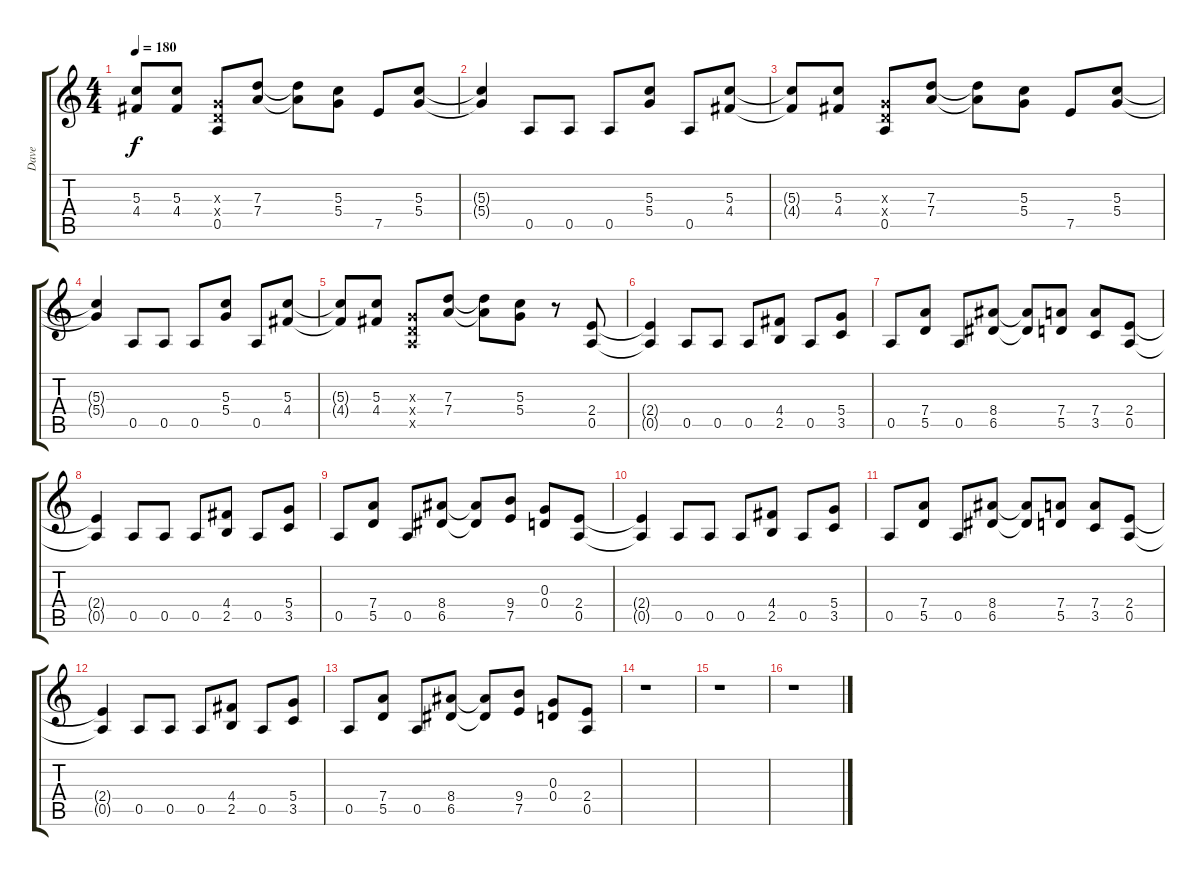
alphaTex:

\track ("Dave" "Dave") {instrument overdrivenguitar}
\staff {score tabs}
\tuning (E4 B3 G3 D3 A2 E2) {hide}
\ts (4 4)
\tempo 180
\clef g2
\ks c
(5.3{t} 4.4{t}).8{dy f} (5.3 4.4).8 (0.3{x} 0.4{x} 0.5).8 (7.3 7.4).8 (7.3{t} 7.4{t}).8 (5.3 5.4).8 7.5.8 (5.3 5.4).8 |
(5.3{t} 5.4{t}).4 0.5.8 0.5.8 0.5.8 (5.3 5.4).8 0.5.8 (5.3 4.4).8 |
(5.3{t} 4.4{t}).8 (5.3 4.4).8 (0.3{x} 0.4{x} 0.5).8 (7.3 7.4).8 (7.3{t} 7.4{t}).8 (5.3 5.4).8 7.5.8 (5.3 5.4).8 |
(5.3{t} 5.4{t}).4 0.5.8 0.5.8 0.5.8 (5.3 5.4).8 0.5.8 (5.3 4.4).8 |
(5.3{t} 4.4{t}).8 (5.3 4.4).8 (0.3{x} 0.4{x} 0.5{x}).8 (7.3 7.4).8 (7.3{t} 7.4{t}).8 (5.3 5.4).8 r.8 (2.4 0.5).8 |
(2.4{t} 0.5{t}).4 0.5.8 0.5.8 0.5.8 (4.4 2.5).8 0.5.8 (5.4 3.5).8 |
0.5.8 (7.4 5.5).8 0.5.8 (8.4 6.5).8 (8.4{t} 6.5{t}).8 (7.4 5.5).8 (7.4 3.5).8 (2.4 0.5).8 |
(2.4{t} 0.5{t}).4 0.5.8 0.5.8 0.5.8 (4.4 2.5).8 0.5.8 (5.4 3.5).8 |
0.5.8 (7.4 5.5).8 0.5.8 (8.4 6.5).8 (8.4{t} 6.5{t}).8 (9.4 7.5).8 (0.3 0.4).8 (2.4 0.5).8 |
(2.4{t} 0.5{t}).4 0.5.8 0.5.8 0.5.8 (4.4 2.5).8 0.5.8 (5.4 3.5).8 |
0.5.8 (7.4 5.5).8 0.5.8 (8.4 6.5).8 (8.4{t} 6.5{t}).8 (7.4 5.5).8 (7.4 3.5).8 (2.4 0.5).8 |
(2.4{t} 0.5{t}).4 0.5.8 0.5.8 0.5.8 (4.4 2.5).8 0.5.8 (5.4 3.5).8 |
0.5.8 (7.4 5.5).8 0.5.8 (8.4 6.5).8 (8.4{t} 6.5{t}).8 (9.4 7.5).8 (0.3 0.4).8 (2.4 0.5).8 |
r.1 |
r.1 |
r.1
